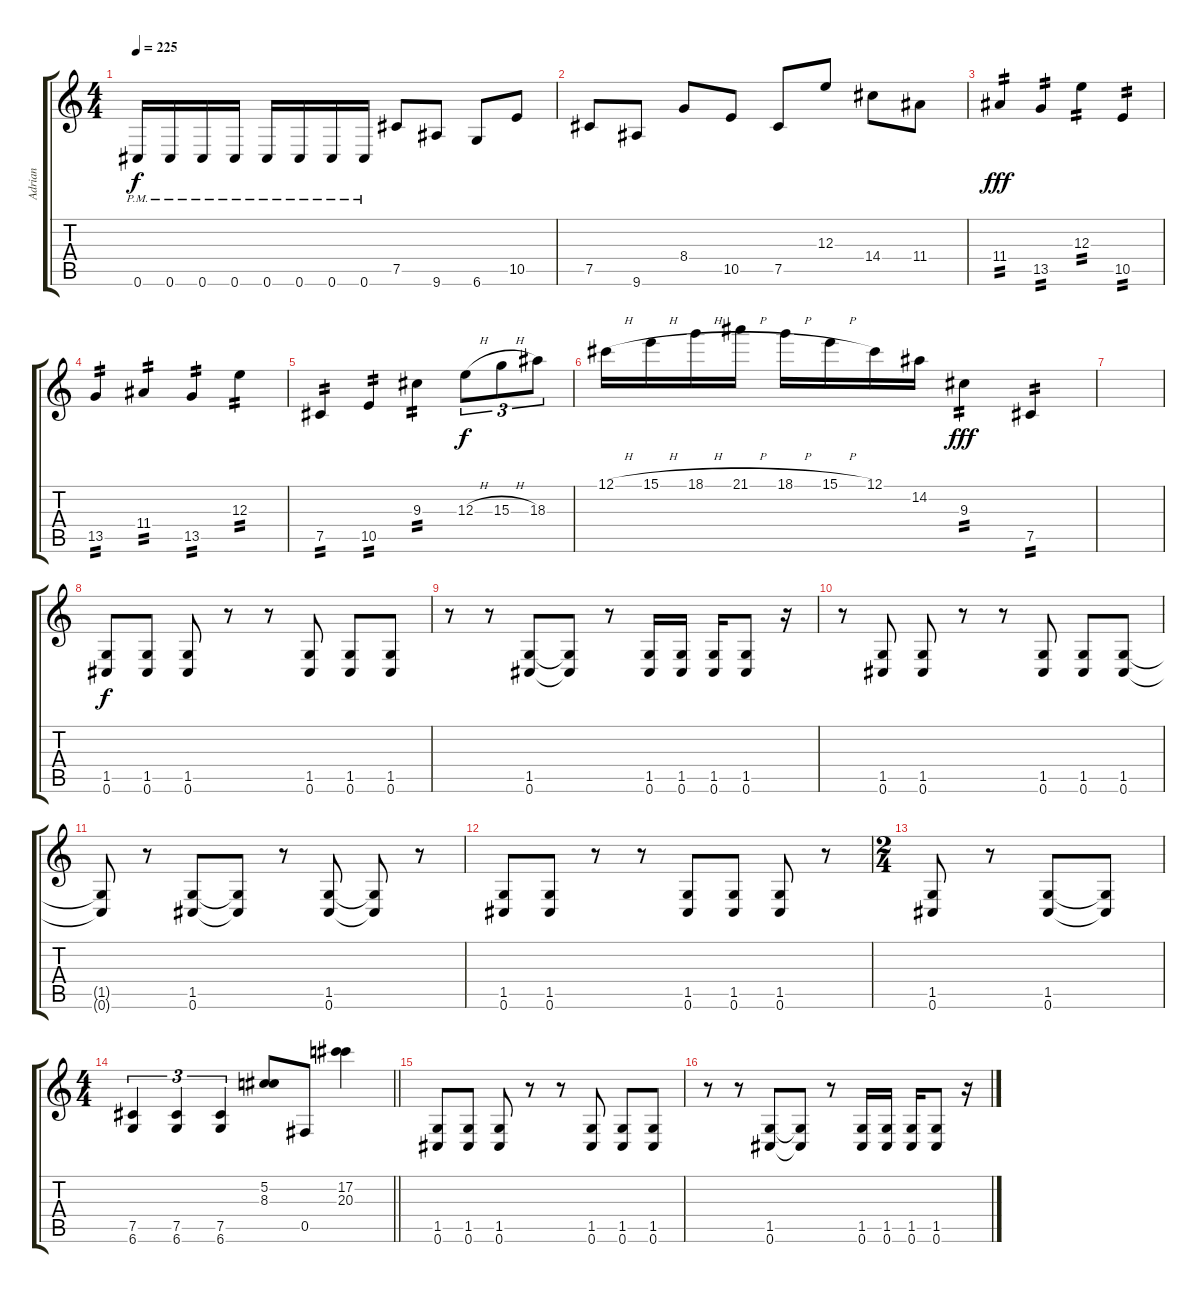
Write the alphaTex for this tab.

\track ("Adrian" "Adrian") {instrument distortionguitar}
\staff {score tabs}
\tuning (Db4 Ab3 E3 B2 Gb2 Db2) {hide}
\ts (4 4)
\tempo 225
\clef g2
\ks c
0.6{pm}.16{dy f} 0.6{pm}.16 0.6{pm}.16 0.6{pm}.16 0.6{pm}.16 0.6{pm}.16 0.6{pm}.16 0.6{pm}.16 7.5.8 9.6.8 6.6.8 10.5.8 |
7.5.8 9.6.8 8.4.8 10.5.8 7.5.8 12.3.8 14.4.8 11.4.8 |
11.4.4{tp 2 dy fff} 13.5.4{tp 2} 12.3.4{tp 2} 10.5.4{tp 2} |
13.5.4{tp 2} 11.4.4{tp 2} 13.5.4{tp 2} 12.3.4{tp 2} |
7.5.4{tp 2} 10.5.4{tp 2} 9.3.4{tp 2} 12.3{h}.8{tu (3 2) dy f} 15.3{h}.8{tu (3 2)} 18.3.8{tu (3 2)} |
12.1{h}.16 15.1{h}.16 18.1{h}.16 21.1{h}.16 18.1{h}.16 15.1{h}.16 12.1.16 14.2.16 9.3.4{tp 2 dy fff} 7.5.4{tp 2} |
|
(1.5 0.6).8{dy f} (1.5 0.6).8 (1.5 0.6).8 r.8 r.8 (1.5 0.6).8 (1.5 0.6).8 (1.5 0.6).8 |
r.8 r.8 (1.5 0.6).8 (1.5{t} 0.6{t}).8 r.8 (1.5 0.6).16 (1.5 0.6).16 (1.5 0.6).16 (1.5 0.6).8 r.16 |
r.8 (1.5 0.6).8 (1.5 0.6).8 r.8 r.8 (1.5 0.6).8 (1.5 0.6).8 (1.5 0.6).8 |
(1.5{t} 0.6{t}).8 r.8 (1.5 0.6).8 (1.5{t} 0.6{t}).8 r.8 (1.5 0.6).8 (1.5{t} 0.6{t}).8 r.8 |
(1.5 0.6).8 (1.5 0.6).8 r.8 r.8 (1.5 0.6).8 (1.5 0.6).8 (1.5 0.6).8 r.8 |
\ts (2 4)
(1.5 0.6).8 r.8 (1.5 0.6).8 (1.5{t} 0.6{t}).8 |
\ts (4 4)
\barLineRight lightlight
(7.5 6.6).4{tu (3 2)} (7.5 6.6).4{tu (3 2)} (7.5 6.6).4{tu (3 2)} (5.2 8.3).8 0.5.8 (17.2 20.3).4 |
(1.5 0.6).8 (1.5 0.6).8 (1.5 0.6).8 r.8 r.8 (1.5 0.6).8 (1.5 0.6).8 (1.5 0.6).8 |
r.8 r.8 (1.5 0.6).8 (1.5{t} 0.6{t}).8 r.8 (1.5 0.6).16 (1.5 0.6).16 (1.5 0.6).16 (1.5 0.6).8 r.16
